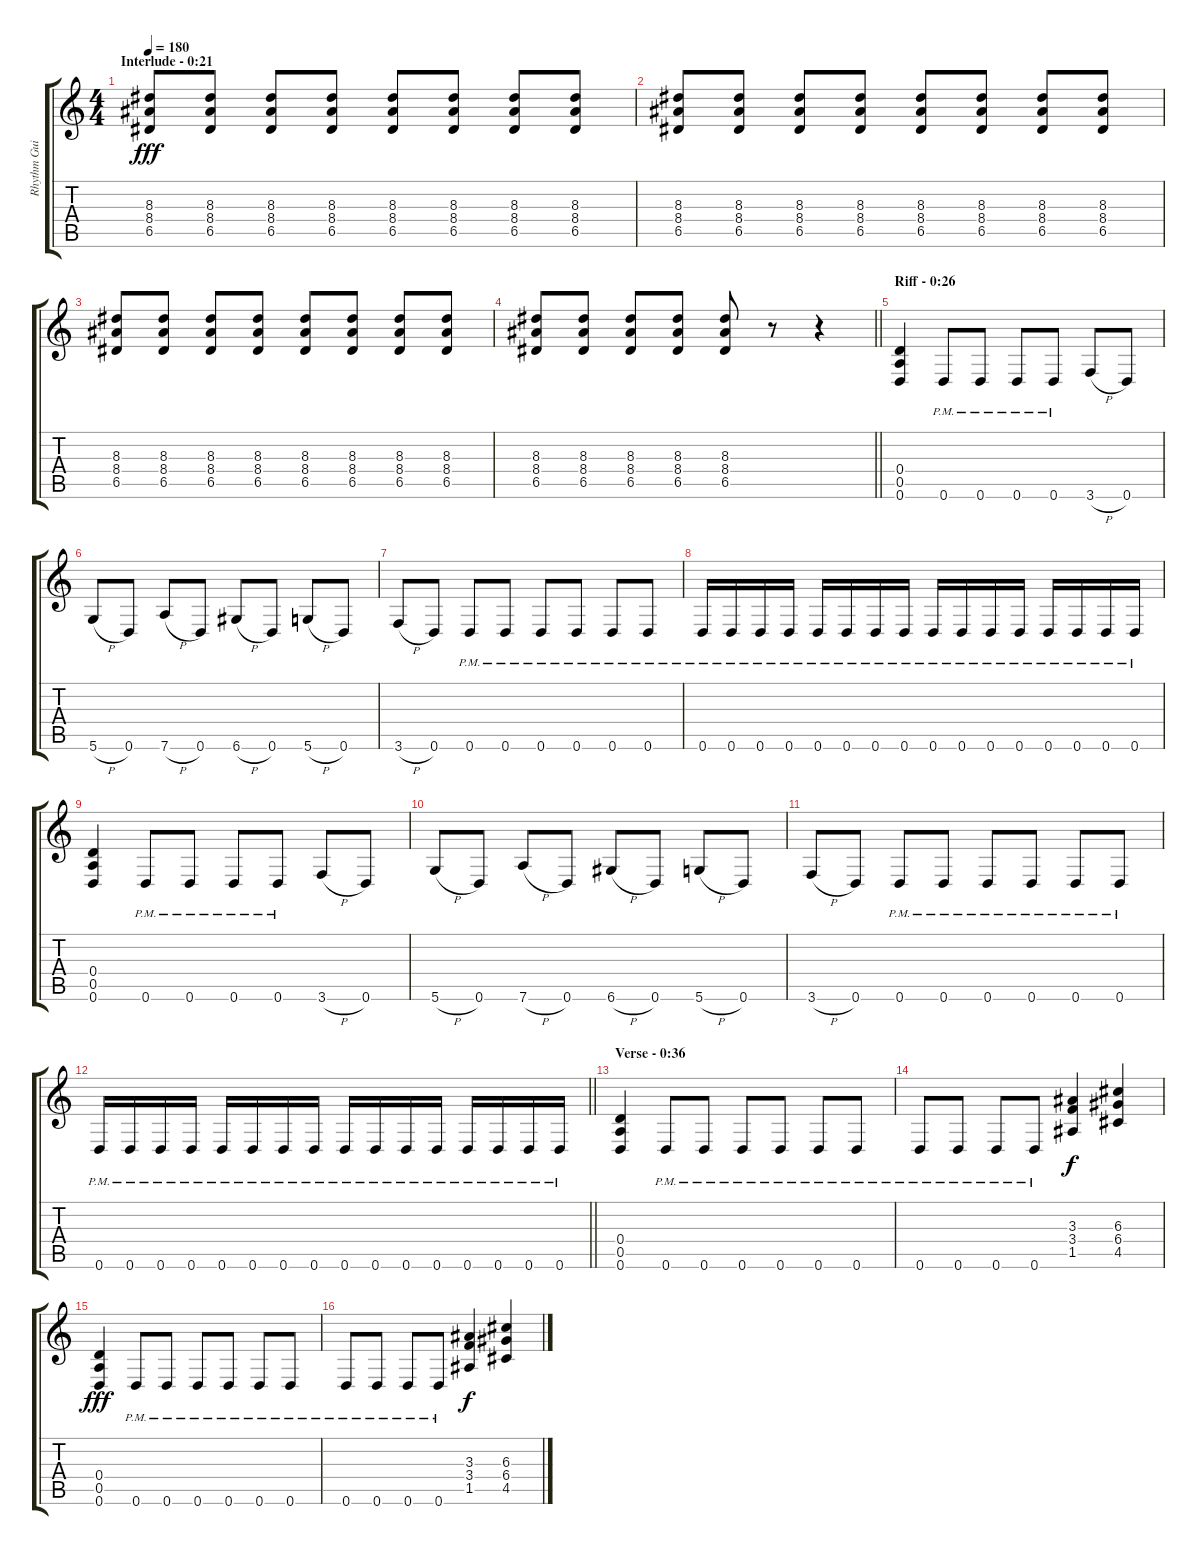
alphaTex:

\track ("Rhythm Guitar 1" "Rhythm Gui") {instrument distortionguitar}
\staff {score tabs}
\tuning (E4 B3 G3 D3 A2 D2) {hide}
\ts (4 4)
\section ("" "Interlude - 0:21")
\tempo 180
\clef g2
\ks c
(8.3 8.4 6.5).8{dy fff volume 10 balance 8} (8.3 8.4 6.5).8 (8.3 8.4 6.5).8 (8.3 8.4 6.5).8 (8.3 8.4 6.5).8 (8.3 8.4 6.5).8 (8.3 8.4 6.5).8 (8.3 8.4 6.5).8 |
(8.3 8.4 6.5).8 (8.3 8.4 6.5).8 (8.3 8.4 6.5).8 (8.3 8.4 6.5).8 (8.3 8.4 6.5).8 (8.3 8.4 6.5).8 (8.3 8.4 6.5).8 (8.3 8.4 6.5).8 |
(8.3 8.4 6.5).8 (8.3 8.4 6.5).8 (8.3 8.4 6.5).8 (8.3 8.4 6.5).8 (8.3 8.4 6.5).8 (8.3 8.4 6.5).8 (8.3 8.4 6.5).8 (8.3 8.4 6.5).8 |
\barLineRight lightlight
(8.3 8.4 6.5).8 (8.3 8.4 6.5).8 (8.3 8.4 6.5).8 (8.3 8.4 6.5).8 (8.3 8.4 6.5).8 r.8 r.4 |
\section ("" "Riff - 0:26")
(0.4 0.5 0.6).4{volume 13 balance 0} 0.6{pm}.8 0.6{pm}.8 0.6{pm}.8 0.6{pm}.8 3.6{h}.8 0.6.8 |
5.6{h}.8 0.6.8 7.6{h}.8 0.6.8 6.6{h}.8 0.6.8 5.6{h}.8 0.6.8 |
3.6{h}.8 0.6.8 0.6{pm}.8 0.6{pm}.8 0.6{pm}.8 0.6{pm}.8 0.6{pm}.8 0.6{pm}.8 |
0.6{pm}.16 0.6{pm}.16 0.6{pm}.16 0.6{pm}.16 0.6{pm}.16 0.6{pm}.16 0.6{pm}.16 0.6{pm}.16 0.6{pm}.16 0.6{pm}.16 0.6{pm}.16 0.6{pm}.16 0.6{pm}.16 0.6{pm}.16 0.6{pm}.16 0.6{pm}.16 |
(0.4 0.5 0.6).4 0.6{pm}.8 0.6{pm}.8 0.6{pm}.8 0.6{pm}.8 3.6{h}.8 0.6.8 |
5.6{h}.8 0.6.8 7.6{h}.8 0.6.8 6.6{h}.8 0.6.8 5.6{h}.8 0.6.8 |
3.6{h}.8 0.6.8 0.6{pm}.8 0.6{pm}.8 0.6{pm}.8 0.6{pm}.8 0.6{pm}.8 0.6{pm}.8 |
\barLineRight lightlight
0.6{pm}.16 0.6{pm}.16 0.6{pm}.16 0.6{pm}.16 0.6{pm}.16 0.6{pm}.16 0.6{pm}.16 0.6{pm}.16 0.6{pm}.16 0.6{pm}.16 0.6{pm}.16 0.6{pm}.16 0.6{pm}.16 0.6{pm}.16 0.6{pm}.16 0.6{pm}.16 |
\section ("" "Verse - 0:36")
(0.4 0.5 0.6).4 0.6{pm}.8 0.6{pm}.8 0.6{pm}.8 0.6{pm}.8 0.6{pm}.8 0.6{pm}.8 |
0.6{pm}.8 0.6{pm}.8 0.6{pm}.8 0.6{pm}.8 (3.3 3.4 1.5).4{dy f} (6.3 6.4 4.5).4 |
(0.4 0.5 0.6).4{dy fff} 0.6{pm}.8 0.6{pm}.8 0.6{pm}.8 0.6{pm}.8 0.6{pm}.8 0.6{pm}.8 |
0.6{pm}.8 0.6{pm}.8 0.6{pm}.8 0.6{pm}.8 (3.3 3.4 1.5).4{dy f} (6.3 6.4 4.5).4
